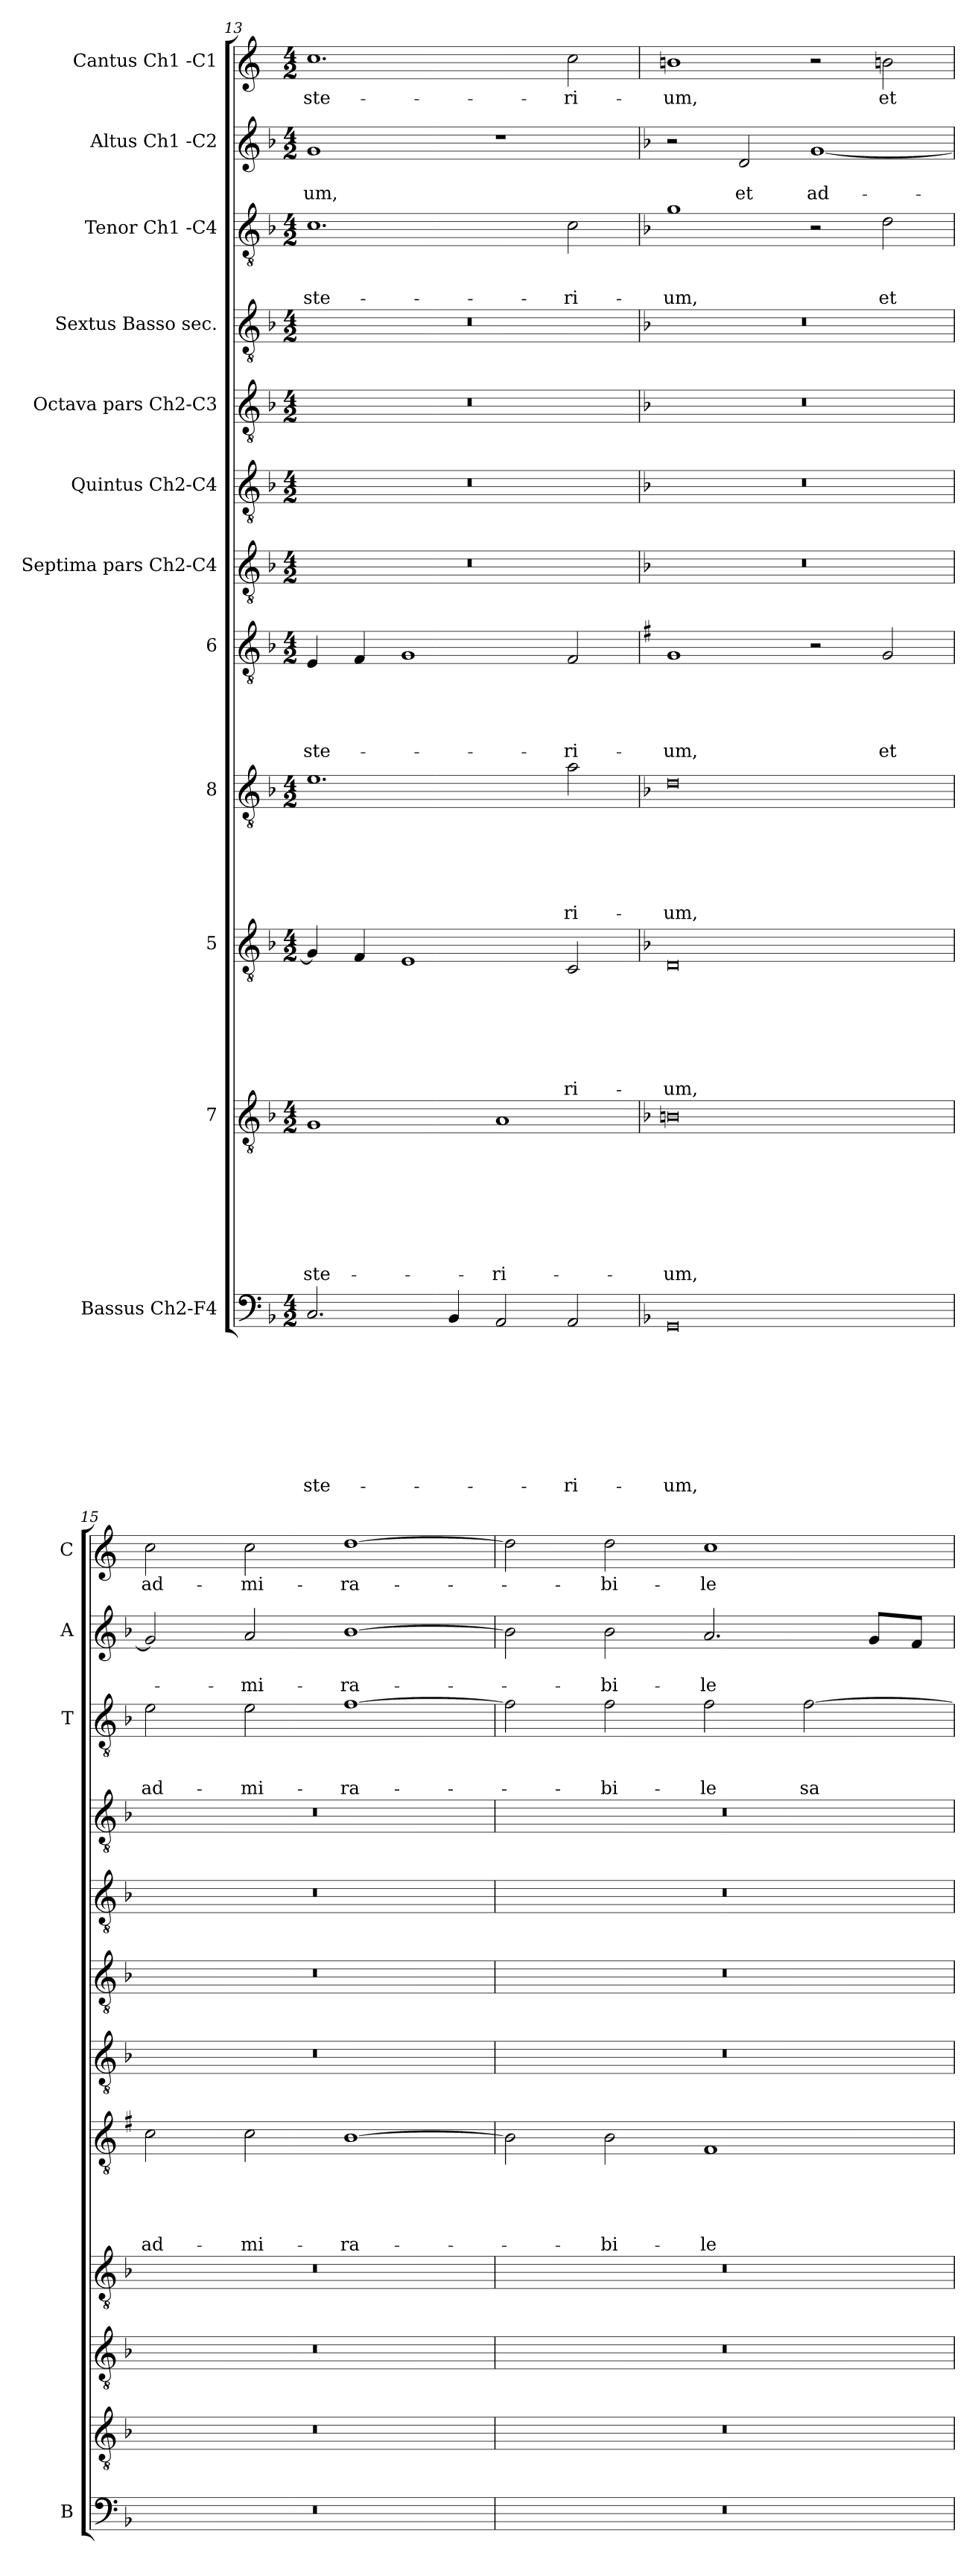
**kern	**text	**text	**text	**text	**text	**text	**text	**text	**text	**kern	**text	**text	**text	**text	**text	**text	**text	**text	**kern	**text	**text	**text	**text	**text	**text	**text	**kern	**text	**text	**text	**text	**text	**text	**kern	**text	**text	**text	**text	**text	**kern	**kern	**kern	**kern	**kern	**text	**text	**text	**kern	**text	**text	**kern	**text
*part12	*part12	*part12	*part12	*part12	*part12	*part12	*part12	*part12	*part12	*part11	*part11	*part11	*part11	*part11	*part11	*part11	*part11	*part11	*part10	*part10	*part10	*part10	*part10	*part10	*part10	*part10	*part9	*part9	*part9	*part9	*part9	*part9	*part9	*part8	*part8	*part8	*part8	*part8	*part8	*part7	*part6	*part5	*part4	*part3	*part3	*part3	*part3	*part2	*part2	*part2	*part1	*part1
*staff12	*staff12	*staff12	*staff12	*staff12	*staff12	*staff12	*staff12	*staff12	*staff12	*staff11	*staff11	*staff11	*staff11	*staff11	*staff11	*staff11	*staff11	*staff11	*staff10	*staff10	*staff10	*staff10	*staff10	*staff10	*staff10	*staff10	*staff9	*staff9	*staff9	*staff9	*staff9	*staff9	*staff9	*staff8	*staff8	*staff8	*staff8	*staff8	*staff8	*staff7	*staff6	*staff5	*staff4	*staff3	*staff3	*staff3	*staff3	*staff2	*staff2	*staff2	*staff1	*staff1
*I"Bassus Ch2-F4	*	*	*	*	*	*	*	*	*	*I"7	*	*	*	*	*	*	*	*	*I"5	*	*	*	*	*	*	*	*I"8	*	*	*	*	*	*	*I"6	*	*	*	*	*	*I"Septima pars Ch2-C4	*I"Quintus Ch2-C4	*I"Octava pars Ch2-C3	*I"Sextus Basso sec.	*I"Tenor Ch1 -C4	*	*	*	*I"Altus Ch1 -C2	*	*	*I"Cantus Ch1 -C1	*
*I'B	*	*	*	*	*	*	*	*	*	*	*	*	*	*	*	*	*	*	*	*	*	*	*	*	*	*	*	*	*	*	*	*	*	*	*	*	*	*	*	*	*	*	*	*I'T	*	*	*	*I'A	*	*	*I'C	*
*clefF4	*	*	*	*	*	*	*	*	*	*clefGv2	*	*	*	*	*	*	*	*	*clefGv2	*	*	*	*	*	*	*	*clefGv2	*	*	*	*	*	*	*clefGv2	*	*	*	*	*	*clefGv2	*clefGv2	*clefGv2	*clefGv2	*clefGv2	*	*	*	*clefG2	*	*	*clefG2	*
*k[b-]	*	*	*	*	*	*	*	*	*	*k[b-]	*	*	*	*	*	*	*	*	*k[b-]	*	*	*	*	*	*	*	*k[b-]	*	*	*	*	*	*	*k[b-]	*	*	*	*	*	*k[b-]	*k[b-]	*k[b-]	*k[b-]	*k[b-]	*	*	*	*k[b-]	*	*	*k[]	*
*F:	*	*	*	*	*	*	*	*	*	*F:	*	*	*	*	*	*	*	*	*F:	*	*	*	*	*	*	*	*F:	*	*	*	*	*	*	*F:	*	*	*	*	*	*F:	*F:	*F:	*F:	*F:	*	*	*	*F:	*	*	*C:	*
*M4/2	*	*	*	*	*	*	*	*	*	*M4/2	*	*	*	*	*	*	*	*	*M4/2	*	*	*	*	*	*	*	*M4/2	*	*	*	*	*	*	*M4/2	*	*	*	*	*	*M4/2	*M4/2	*M4/2	*M4/2	*M4/2	*	*	*	*M4/2	*	*	*M4/2	*
=13	=13	=13	=13	=13	=13	=13	=13	=13	=13	=13	=13	=13	=13	=13	=13	=13	=13	=13	=13	=13	=13	=13	=13	=13	=13	=13	=13	=13	=13	=13	=13	=13	=13	=13	=13	=13	=13	=13	=13	=13	=13	=13	=13	=13	=13	=13	=13	=13	=13	=13	=13	=13
!	!	!	!	!	!	!	!	!	!LO:LY:b	!	!	!	!	!	!	!	!	!LO:LY:b	!	!	!	!	!	!	!	!	!	!	!	!	!	!	!	!	!	!	!	!	!LO:LY:b:rj	!	!	!	!	!	!	!	!LO:LY:b	!	!	!LO:LY:b	!	!LO:LY:b:rj
2.C/	.	.	.	.	.	.	.	.	-ste-	1G	.	.	.	.	.	.	.	-ste-	4G/]	.	.	.	.	.	.	.	1.e	.	.	.	.	.	.	4E/	.	.	.	.	-ste-	0r	0r	0r	0r	1.c	.	.	-ste-	1g	.	-um,	1.cc	-ste-
.	.	.	.	.	.	.	.	.	.	.	.	.	.	.	.	.	.	.	4F/	.	.	.	.	.	.	.	.	.	.	.	.	.	.	4F/	.	.	.	.	.	.	.	.	.	.	.	.	.	.	.	.	.	.
.	.	.	.	.	.	.	.	.	.	.	.	.	.	.	.	.	.	.	1E	.	.	.	.	.	.	.	.	.	.	.	.	.	.	1G	.	.	.	.	.	.	.	.	.	.	.	.	.	.	.	.	.	.
4BB-/	.	.	.	.	.	.	.	.	.	.	.	.	.	.	.	.	.	.	.	.	.	.	.	.	.	.	.	.	.	.	.	.	.	.	.	.	.	.	.	.	.	.	.	.	.	.	.	.	.	.	.	.
!	!	!	!	!	!	!	!	!	!	!	!	!	!	!	!	!	!	!LO:LY:b	!	!	!	!	!	!	!	!	!	!	!	!	!	!	!	!	!	!	!	!	!	!	!	!	!	!	!	!	!	!	!	!	!	!
2AA/	.	.	.	.	.	.	.	.	.	1A	.	.	.	.	.	.	.	-ri-	.	.	.	.	.	.	.	.	.	.	.	.	.	.	.	.	.	.	.	.	.	.	.	.	.	.	.	.	.	1r	.	.	.	.
!	!	!	!	!	!	!	!	!	!LO:LY:b	!	!	!	!	!	!	!	!	!	!	!	!	!	!	!	!	!LO:LY:b	!	!	!	!	!	!	!LO:LY:b	!	!	!	!	!	!LO:LY:b:rj	!	!	!	!	!	!	!	!LO:LY:b	!	!	!	!	!LO:LY:b:rj
2AA/	.	.	.	.	.	.	.	.	-ri-	.	.	.	.	.	.	.	.	.	2C/	.	.	.	.	.	.	-ri-	2a\	.	.	.	.	.	-ri-	2F/	.	.	.	.	-ri-	.	.	.	.	2c\	.	.	-ri-	.	.	.	2cc\	-ri-
=14	=14	=14	=14	=14	=14	=14	=14	=14	=14	=14	=14	=14	=14	=14	=14	=14	=14	=14	=14	=14	=14	=14	=14	=14	=14	=14	=14	=14	=14	=14	=14	=14	=14	=14	=14	=14	=14	=14	=14	=14	=14	=14	=14	=14	=14	=14	=14	=14	=14	=14	=14	=14
*	*	*	*	*	*	*	*	*	*	*	*	*	*	*	*	*	*	*	*	*	*	*	*	*	*	*	*	*	*	*	*	*	*	*k[f#]	*	*	*	*	*	*	*	*	*	*	*	*	*	*	*	*	*	*
*	*	*	*	*	*	*	*	*	*	*	*	*	*	*	*	*	*	*	*	*	*	*	*	*	*	*	*	*	*	*	*	*	*	*G:	*	*	*	*	*	*	*	*	*	*	*	*	*	*	*	*	*	*
!	!	!	!	!	!	!	!	!	!LO:LY:b	!	!	!	!	!	!	!	!	!LO:LY:b	!	!	!	!	!	!	!	!LO:LY:b	!	!	!	!	!	!	!LO:LY:b	!	!	!	!	!	!LO:LY:b:rj	!	!	!	!	!	!	!	!LO:LY:b	!	!	!	!	!LO:LY:b:rj
0GG	.	.	.	.	.	.	.	.	-um,	0Bn	.	.	.	.	.	.	.	-um,	0D	.	.	.	.	.	.	-um,	0d	.	.	.	.	.	-um,	1G	.	.	.	.	-um,	0r	0r	0r	0r	1g	.	.	-um,	2r	.	.	1bn	-um,
!	!	!	!	!	!	!	!	!	!	!	!	!	!	!	!	!	!	!	!	!	!	!	!	!	!	!	!	!	!	!	!	!	!	!	!	!	!	!	!	!	!	!	!	!	!	!	!	!	!	!LO:LY:b	!	!
.	.	.	.	.	.	.	.	.	.	.	.	.	.	.	.	.	.	.	.	.	.	.	.	.	.	.	.	.	.	.	.	.	.	.	.	.	.	.	.	.	.	.	.	.	.	.	.	2d/	.	et	.	.
!	!	!	!	!	!	!	!	!	!	!	!	!	!	!	!	!	!	!	!	!	!	!	!	!	!	!	!	!	!	!	!	!	!	!	!	!	!	!	!	!	!	!	!	!	!	!	!	!	!	!LO:LY:b	!	!
.	.	.	.	.	.	.	.	.	.	.	.	.	.	.	.	.	.	.	.	.	.	.	.	.	.	.	.	.	.	.	.	.	.	2r	.	.	.	.	.	.	.	.	.	2r	.	.	.	[<1g	.	ad-	2r	.
!	!	!	!	!	!	!	!	!	!	!	!	!	!	!	!	!	!	!	!	!	!	!	!	!	!	!	!	!	!	!	!	!	!	!	!	!	!	!	!LO:LY:b:rj	!	!	!	!	!	!	!	!LO:LY:b	!	!	!	!	!LO:LY:b:rj
.	.	.	.	.	.	.	.	.	.	.	.	.	.	.	.	.	.	.	.	.	.	.	.	.	.	.	.	.	.	.	.	.	.	2G/	.	.	.	.	et	.	.	.	.	2d\	.	.	et	.	.	.	2bn\	et
=15	=15	=15	=15	=15	=15	=15	=15	=15	=15	=15	=15	=15	=15	=15	=15	=15	=15	=15	=15	=15	=15	=15	=15	=15	=15	=15	=15	=15	=15	=15	=15	=15	=15	=15	=15	=15	=15	=15	=15	=15	=15	=15	=15	=15	=15	=15	=15	=15	=15	=15	=15	=15
!	!	!	!	!	!	!	!	!	!	!	!	!	!	!	!	!	!	!	!	!	!	!	!	!	!	!	!	!	!	!	!	!	!	!	!	!	!	!	!LO:LY:b:rj	!	!	!	!	!	!	!	!LO:LY:b	!	!	!	!	!LO:LY:b:rj
0r	.	.	.	.	.	.	.	.	.	0r	.	.	.	.	.	.	.	.	0r	.	.	.	.	.	.	.	0r	.	.	.	.	.	.	2c\	.	.	.	.	ad-	0r	0r	0r	0r	2e\	.	.	ad-	2g/]	.	.	2cc\	ad-
!	!	!	!	!	!	!	!	!	!	!	!	!	!	!	!	!	!	!	!	!	!	!	!	!	!	!	!	!	!	!	!	!	!	!	!	!	!	!	!LO:LY:b:rj	!	!	!	!	!	!	!	!LO:LY:b	!	!	!LO:LY:b	!	!LO:LY:b:rj
.	.	.	.	.	.	.	.	.	.	.	.	.	.	.	.	.	.	.	.	.	.	.	.	.	.	.	.	.	.	.	.	.	.	2c\	.	.	.	.	-mi-	.	.	.	.	2e\	.	.	-mi-	2a/	.	-mi-	2cc\	-mi-
!	!	!	!	!	!	!	!	!	!	!	!	!	!	!	!	!	!	!	!	!	!	!	!	!	!	!	!	!	!	!	!	!	!	!	!	!	!	!	!LO:LY:b:rj	!	!	!	!	!	!	!	!LO:LY:b	!	!	!LO:LY:b	!	!LO:LY:b:rj
.	.	.	.	.	.	.	.	.	.	.	.	.	.	.	.	.	.	.	.	.	.	.	.	.	.	.	.	.	.	.	.	.	.	[>1B	.	.	.	.	-ra-	.	.	.	.	[>1f	.	.	-ra-	[>1b-	.	-ra-	[>1dd	-ra-
=16	=16	=16	=16	=16	=16	=16	=16	=16	=16	=16	=16	=16	=16	=16	=16	=16	=16	=16	=16	=16	=16	=16	=16	=16	=16	=16	=16	=16	=16	=16	=16	=16	=16	=16	=16	=16	=16	=16	=16	=16	=16	=16	=16	=16	=16	=16	=16	=16	=16	=16	=16	=16
0r	.	.	.	.	.	.	.	.	.	0r	.	.	.	.	.	.	.	.	0r	.	.	.	.	.	.	.	0r	.	.	.	.	.	.	2B\]	.	.	.	.	.	0r	0r	0r	0r	2f\]	.	.	.	2b-\]	.	.	2dd\]	.
!	!	!	!	!	!	!	!	!	!	!	!	!	!	!	!	!	!	!	!	!	!	!	!	!	!	!	!	!	!	!	!	!	!	!	!	!	!	!	!LO:LY:b:rj	!	!	!	!	!	!	!	!LO:LY:b	!	!	!LO:LY:b	!	!LO:LY:b:rj
.	.	.	.	.	.	.	.	.	.	.	.	.	.	.	.	.	.	.	.	.	.	.	.	.	.	.	.	.	.	.	.	.	.	2B\	.	.	.	.	-bi-	.	.	.	.	2f\	.	.	-bi-	2b-\	.	-bi-	2dd\	-bi-
!	!	!	!	!	!	!	!	!	!	!	!	!	!	!	!	!	!	!	!	!	!	!	!	!	!	!	!	!	!	!	!	!	!	!	!	!	!	!	!LO:LY:b:rj	!	!	!	!	!	!	!	!LO:LY:b	!	!	!LO:LY:b	!	!LO:LY:b:rj
.	.	.	.	.	.	.	.	.	.	.	.	.	.	.	.	.	.	.	.	.	.	.	.	.	.	.	.	.	.	.	.	.	.	1F#	.	.	.	.	-le	.	.	.	.	2f\	.	.	-le	2.a/	.	-le	1cc	-le
!	!	!	!	!	!	!	!	!	!	!	!	!	!	!	!	!	!	!	!	!	!	!	!	!	!	!	!	!	!	!	!	!	!	!	!	!	!	!	!	!	!	!	!	!	!	!	!LO:LY:b	!	!	!	!	!
.	.	.	.	.	.	.	.	.	.	.	.	.	.	.	.	.	.	.	.	.	.	.	.	.	.	.	.	.	.	.	.	.	.	.	.	.	.	.	.	.	.	.	.	[>2f\	.	.	sa-	.	.	.	.	.
.	.	.	.	.	.	.	.	.	.	.	.	.	.	.	.	.	.	.	.	.	.	.	.	.	.	.	.	.	.	.	.	.	.	.	.	.	.	.	.	.	.	.	.	.	.	.	.	8g/L	.	.	.	.
.	.	.	.	.	.	.	.	.	.	.	.	.	.	.	.	.	.	.	.	.	.	.	.	.	.	.	.	.	.	.	.	.	.	.	.	.	.	.	.	.	.	.	.	.	.	.	.	8f/J	.	.	.	.
=	=	=	=	=	=	=	=	=	=	=	=	=	=	=	=	=	=	=	=	=	=	=	=	=	=	=	=	=	=	=	=	=	=	=	=	=	=	=	=	=	=	=	=	=	=	=	=	=	=	=	=	=
*-	*-	*-	*-	*-	*-	*-	*-	*-	*-	*-	*-	*-	*-	*-	*-	*-	*-	*-	*-	*-	*-	*-	*-	*-	*-	*-	*-	*-	*-	*-	*-	*-	*-	*-	*-	*-	*-	*-	*-	*-	*-	*-	*-	*-	*-	*-	*-	*-	*-	*-	*-	*-
